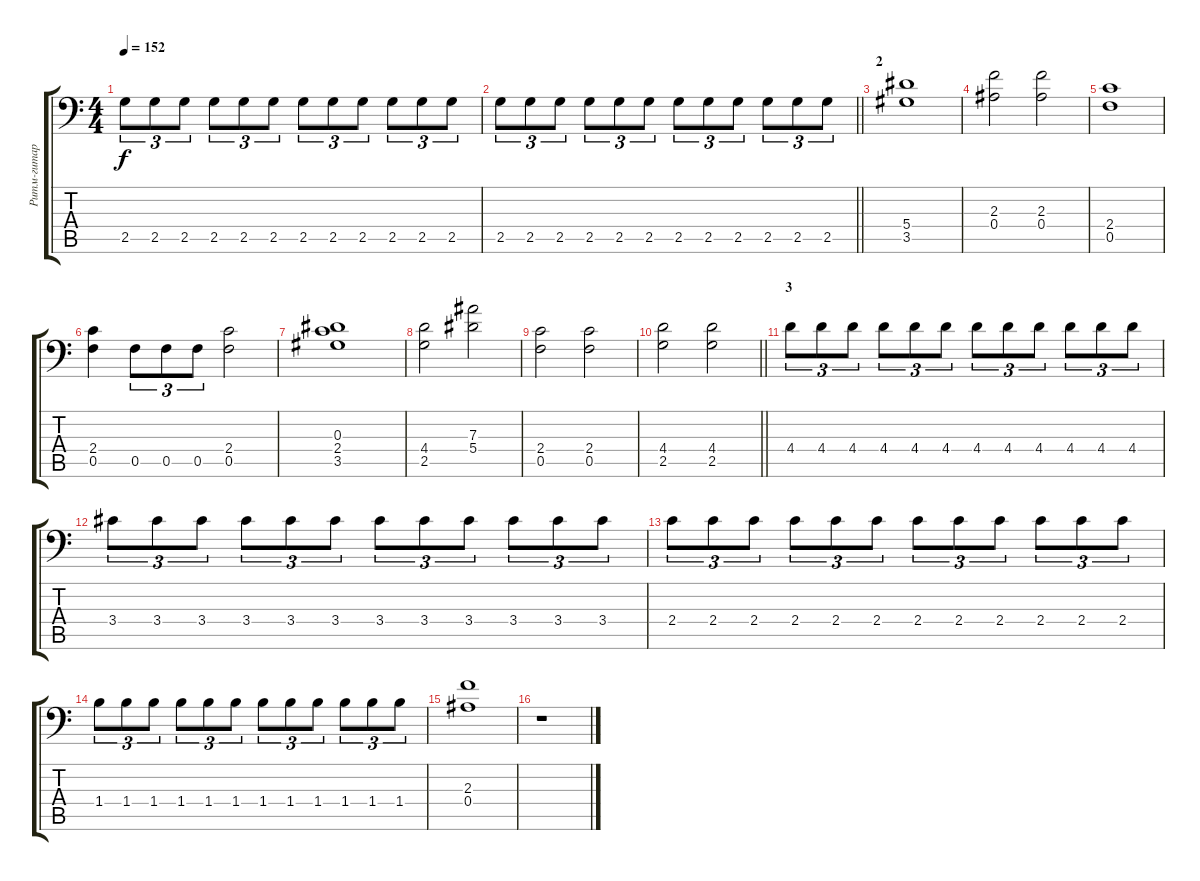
\track ("Ритм-гитара" "Ритм-гитар") {instrument overdrivenguitar}
\staff {score tabs}
\tuning (C4 G3 Eb3 Bb2 F2 Bb1) {hide}
\ts (4 4)
\tempo 152
\clef f4
\ks c
2.5.8{tu (3 2) dy f} 2.5.8{tu (3 2)} 2.5.8{tu (3 2)} 2.5.8{tu (3 2)} 2.5.8{tu (3 2)} 2.5.8{tu (3 2)} 2.5.8{tu (3 2)} 2.5.8{tu (3 2)} 2.5.8{tu (3 2)} 2.5.8{tu (3 2)} 2.5.8{tu (3 2)} 2.5.8{tu (3 2)} |
\barLineRight lightlight
2.5.8{tu (3 2)} 2.5.8{tu (3 2)} 2.5.8{tu (3 2)} 2.5.8{tu (3 2)} 2.5.8{tu (3 2)} 2.5.8{tu (3 2)} 2.5.8{tu (3 2)} 2.5.8{tu (3 2)} 2.5.8{tu (3 2)} 2.5.8{tu (3 2)} 2.5.8{tu (3 2)} 2.5.8{tu (3 2)} |
\section ("" "2")
(5.4 3.5).1 |
(2.3 0.4).2 (2.3 0.4).2 |
(2.4 0.5).1 |
(2.4 0.5).4 0.5.8{tu (3 2)} 0.5.8{tu (3 2)} 0.5.8{tu (3 2)} (2.4 0.5).2 |
(0.3 2.4 3.5).1 |
(4.4 2.5).2 (7.3 5.4).2 |
(2.4 0.5).2 (2.4 0.5).2 |
\barLineRight lightlight
(4.4 2.5).2 (4.4 2.5).2 |
\section ("" "3")
4.4.8{tu (3 2)} 4.4.8{tu (3 2)} 4.4.8{tu (3 2)} 4.4.8{tu (3 2)} 4.4.8{tu (3 2)} 4.4.8{tu (3 2)} 4.4.8{tu (3 2)} 4.4.8{tu (3 2)} 4.4.8{tu (3 2)} 4.4.8{tu (3 2)} 4.4.8{tu (3 2)} 4.4.8{tu (3 2)} |
3.4.8{tu (3 2)} 3.4.8{tu (3 2)} 3.4.8{tu (3 2)} 3.4.8{tu (3 2)} 3.4.8{tu (3 2)} 3.4.8{tu (3 2)} 3.4.8{tu (3 2)} 3.4.8{tu (3 2)} 3.4.8{tu (3 2)} 3.4.8{tu (3 2)} 3.4.8{tu (3 2)} 3.4.8{tu (3 2)} |
2.4.8{tu (3 2)} 2.4.8{tu (3 2)} 2.4.8{tu (3 2)} 2.4.8{tu (3 2)} 2.4.8{tu (3 2)} 2.4.8{tu (3 2)} 2.4.8{tu (3 2)} 2.4.8{tu (3 2)} 2.4.8{tu (3 2)} 2.4.8{tu (3 2)} 2.4.8{tu (3 2)} 2.4.8{tu (3 2)} |
1.4.8{tu (3 2)} 1.4.8{tu (3 2)} 1.4.8{tu (3 2)} 1.4.8{tu (3 2)} 1.4.8{tu (3 2)} 1.4.8{tu (3 2)} 1.4.8{tu (3 2)} 1.4.8{tu (3 2)} 1.4.8{tu (3 2)} 1.4.8{tu (3 2)} 1.4.8{tu (3 2)} 1.4.8{tu (3 2)} |
(2.3 0.4).1 |
r.1
